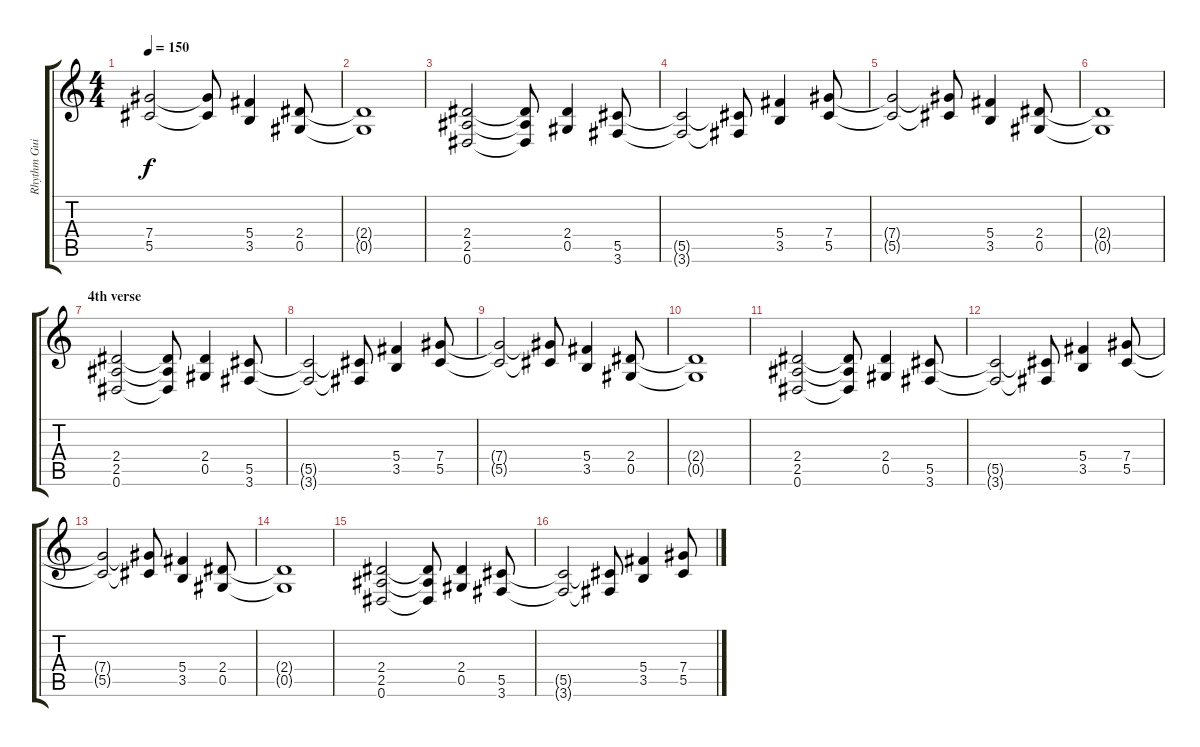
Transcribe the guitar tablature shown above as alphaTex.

\track ("Rhythm Guitar II" "Rhythm Gui") {instrument distortionguitar}
\staff {score tabs}
\tuning (Eb4 Bb3 Gb3 Db3 Ab2 Eb2) {hide}
\ts (4 4)
\tempo 150
\clef g2
\ks c
(7.4{t} 5.5{t}).2{dy f} (7.4{t} 5.5{t}).8 (5.4 3.5).4 (2.4 0.5).8 |
(2.4{t} 0.5{t}).1 |
(2.4 2.5 0.6).2 (2.4{t} 2.5{t} 0.6{t}).8 (2.4 0.5).4 (5.5 3.6).8 |
(5.5{t} 3.6{t}).2 (5.5{t} 3.6{t}).8 (5.4 3.5).4 (7.4 5.5).8 |
(7.4{t} 5.5{t}).2 (7.4{t} 5.5{t}).8 (5.4 3.5).4 (2.4 0.5).8 |
(2.4{t} 0.5{t}).1 |
\section ("" "4th verse")
(2.4 2.5 0.6).2 (2.4{t} 2.5{t} 0.6{t}).8 (2.4 0.5).4 (5.5 3.6).8 |
(5.5{t} 3.6{t}).2 (5.5{t} 3.6{t}).8 (5.4 3.5).4 (7.4 5.5).8 |
(7.4{t} 5.5{t}).2 (7.4{t} 5.5{t}).8 (5.4 3.5).4 (2.4 0.5).8 |
(2.4{t} 0.5{t}).1 |
(2.4 2.5 0.6).2 (2.4{t} 2.5{t} 0.6{t}).8 (2.4 0.5).4 (5.5 3.6).8 |
(5.5{t} 3.6{t}).2 (5.5{t} 3.6{t}).8 (5.4 3.5).4 (7.4 5.5).8 |
(7.4{t} 5.5{t}).2 (7.4{t} 5.5{t}).8 (5.4 3.5).4 (2.4 0.5).8 |
(2.4{t} 0.5{t}).1 |
(2.4 2.5 0.6).2 (2.4{t} 2.5{t} 0.6{t}).8 (2.4 0.5).4 (5.5 3.6).8 |
(5.5{t} 3.6{t}).2 (5.5{t} 3.6{t}).8 (5.4 3.5).4 (7.4 5.5).8
